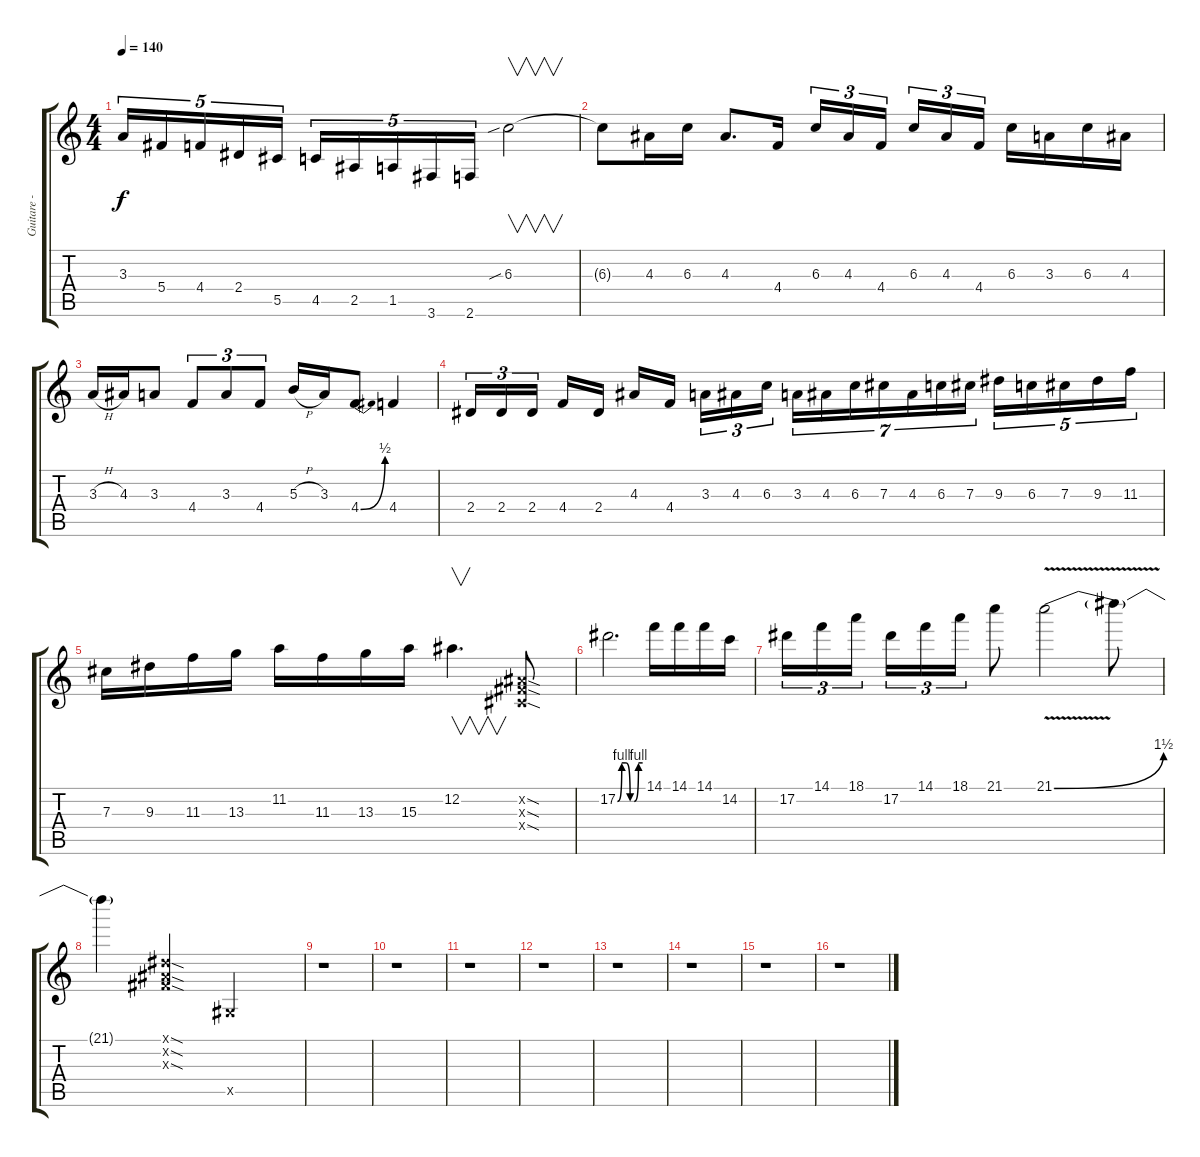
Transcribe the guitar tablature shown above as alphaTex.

\track ("Guitare - Yngwie Malmsteen" "Guitare - ") {instrument overdrivenguitar}
\staff {score tabs}
\tuning (Eb4 Bb3 Gb3 Db3 Ab2 Eb2) {hide}
\ts (4 4)
\tempo 140
\clef g2
\ks c
3.3.16{tu (5 4) dy f} 5.4.16{tu (5 4)} 4.4.16{tu (5 4)} 2.4.16{tu (5 4)} 5.5.16{tu (5 4)} 4.5.16{tu (5 4)} 2.5.16{tu (5 4)} 1.5.16{tu (5 4)} 3.6.16{tu (5 4)} 2.6.16{tu (5 4)} 6.3{sib}.2{v} |
6.3{t}.8 4.3.16 6.3.16 4.3.8{d} 4.4.16 6.3.16{tu (3 2)} 4.3.16{tu (3 2)} 4.4.16{tu (3 2) beam splitsecondary} 6.3.16{tu (3 2)} 4.3.16{tu (3 2)} 4.4.16{tu (3 2)} 6.3.16 3.3.16 6.3.16 4.3.16 |
3.3{h}.16 4.3.16 3.3.8 4.4.8{tu (3 2)} 3.3.8{tu (3 2)} 4.4.8{tu (3 2)} 5.3{h}.16 3.3.16 4.4{be (bend 0 0 60 2)}.8 4.4.4 |
2.4.16{tu (3 2)} 2.4.16{tu (3 2)} 2.4.16{tu (3 2) beam splitsecondary} 4.4.16 2.4.16 4.3.16 4.4.16{beam splitsecondary} 3.3.16{tu (3 2)} 4.3.16{tu (3 2)} 6.3.16{tu (3 2)} 3.3.16{tu (7 4)} 4.3.16{tu (7 4)} 6.3.16{tu (7 4)} 7.3.16{tu (7 4)} 4.3.16{tu (7 4)} 6.3.16{tu (7 4)} 7.3.16{tu (7 4)} 9.3.16{tu (5 4)} 6.3.16{tu (5 4)} 7.3.16{tu (5 4)} 9.3.16{tu (5 4)} 11.3.16{tu (5 4)} |
7.3.16 9.3.16 11.3.16 13.3.16 11.2.16 11.3.16 13.3.16 15.3.16 12.2.4{v d} (0.2{sod x} 0.3{sod x} 0.4{sod x}).8 |
17.2{be (custom 0 0 10 4 20 4 30 0 40 0 50 4 60 4)}.2{d} 14.1.16 14.1.16 14.1.16 14.2.16 |
17.2.16{tu (3 2)} 14.1.16{tu (3 2)} 18.1.16{tu (3 2) beam splitsecondary} 17.2.16{tu (3 2)} 14.1.16{tu (3 2)} 18.1.16{tu (3 2)} 21.1.8 21.1{be (bend 0 0 60 6) v}.2 21.1{t}.8 |
21.1{t}.4 (0.1{sod x} 0.2{sod x} 0.3{sod x}).4 0.5{x}.2 |
r.1 |
r.1 |
r.1 |
r.1 |
r.1 |
r.1 |
r.1 |
r.1
